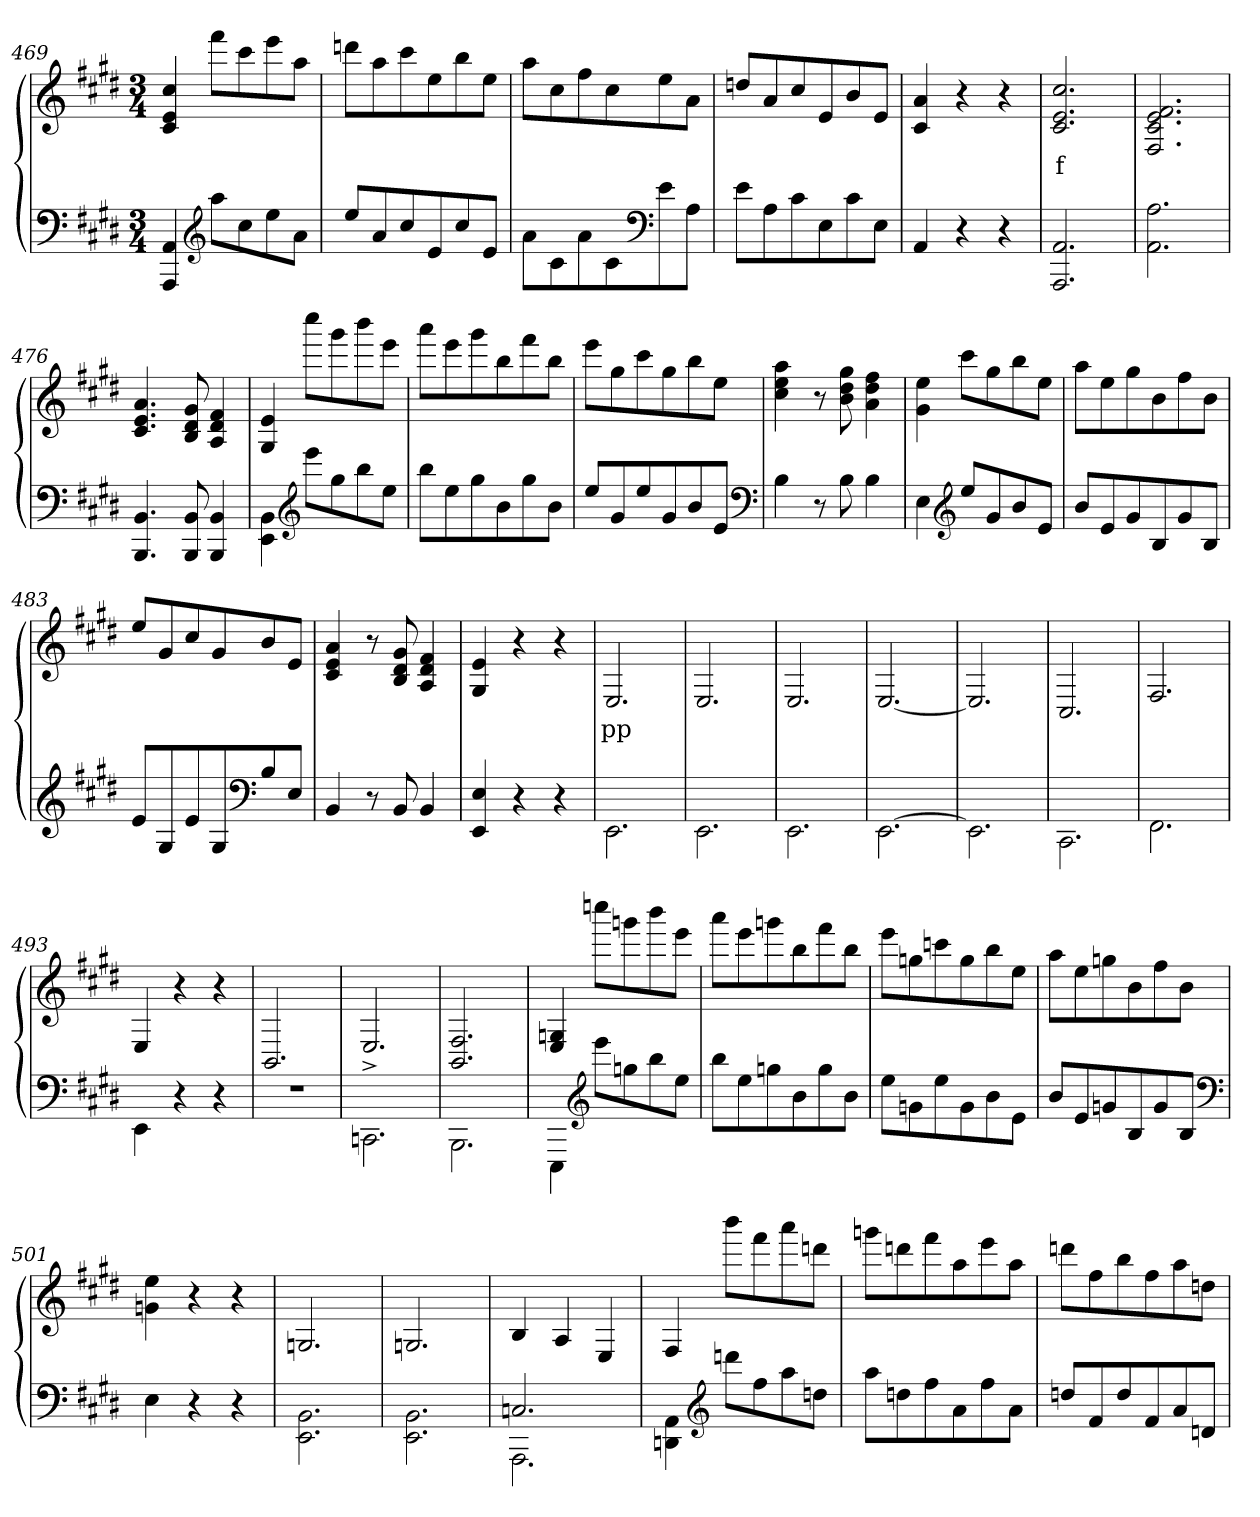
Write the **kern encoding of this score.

**kern	**kern	**text
*part2	*part1	*part1
*staff2	*staff1	*staff1
*clefF4	*clefG2	*
*k[f#c#g#d#]	*k[f#c#g#d#]	*
*M3/4	*M3/4	*
=469	=469	=469
4AA 4AAA	4cc# 4e 4c#	.
*clefG2	*	*
8aaL	8fff#L	.
8cc#	8ccc#	.
8ee	8eee	.
8aJ	8aaJ	.
=470	=470	=470
8eeL	8dddnL	.
8a	8aa\	.
8cc#	8ccc#	.
8e	8ee	.
8cc#	8bb	.
8eJ	8eeJ	.
=471	=471	=471
8aL	8aaL	.
8c#\	8cc#	.
8a	8ff#	.
8c#	8cc#	.
*clefF4	*	*
8e	8ee	.
8AJ	8aJ	.
=472	=472	=472
8eL	8ddnL	.
8A	8a	.
8c#	8cc#	.
8E	8e	.
8c#	8b	.
8EJ	8eJ	.
=473	=473	=473
4AA	4a 4c#	.
4r	4r	.
4r	4r	.
=474	=474	=474
2.AA 2.AAA	2.cc# 2.e 2.c#	f
=475	=475	=475
2.A 2.AA	2.f# 2.e 2.c# 2.F#	.
=476	=476	=476
4.BB 4.BBB	4.a 4.e 4.c#	.
8BB 8BBB	8g# 8d# 8B	.
4BB 4BBB	4f# 4d# 4A	.
=477	=477	=477
4BB\ 4EE\	4e 4G#	.
*clefG2	*	*
8eeeL	8cccc#L	.
8gg#	8ggg#	.
8bb	8bbb	.
8eeJ	8eeeJ	.
=478	=478	=478
8bbL	8aaaL	.
8ee	8eee	.
8gg#	8ggg#	.
8b	8bb	.
8gg#	8fff#	.
8bJ	8bbJ	.
=479	=479	=479
8eeL	8eeeL	.
8g#	8gg#	.
8ee	8ccc#	.
8g#	8gg#	.
8b	8bb	.
8eJ	8eeJ	.
*clefF4	*	*
=480	=480	=480
4B	4aa 4ee 4cc#	.
8r	8r	.
8B	8gg# 8dd# 8b	.
4B	4ff# 4dd# 4a	.
=481	=481	=481
4E	4ee 4g#	.
*clefG2	*	*
8eeL	8ccc#L	.
8g#	8gg#	.
8b	8bb	.
8eJ	8eeJ	.
=482	=482	=482
8bL	8aaL	.
8e	8ee	.
8g#	8gg#	.
8B	8b	.
8g#	8ff#	.
8BJ	8bJ	.
=483	=483	=483
8eL	8eeL	.
8G#	8g#	.
8e	8cc#	.
8G#	8g#	.
*clefF4	*	*
8B	8b	.
8EJ	8eJ	.
=484	=484	=484
4BB	4a 4e 4c#	.
8r	8r	.
8BB	8g# 8d# 8B	.
4BB	4f# 4d# 4A	.
=485	=485	=485
4E 4EE	4e 4G#	.
4r	4r	.
4r	4r	.
=486	=486	=486
2.EE\	2.E/	pp
=487	=487	=487
2.EE\	2.E/	.
=488	=488	=488
2.EE\	2.E/	.
=489	=489	=489
[2.EE\	[2.E/	.
=490	=490	=490
2.EE\]	2.E/]	.
=491	=491	=491
2.CC#\	2.C#	.
=492	=492	=492
2.FF#\	2.F#/	.
=493	=493	=493
4EE\	4E/	.
4r	4r	.
4r	4r	.
=494	=494	=494
2.r	2.BB	.
=495	=495	=495
2.CCn^>\	2.E/	.
=496	=496	=496
2.BBB\	2.F#/ 2.BB/	.
=497	=497	=497
4EEE\	4Gn/ 4E/	.
*clefG2	*	*
8eeeL	8ccccnL	.
8ggn	8gggn	.
8bb	8bbb	.
8eeJ	8eeeJ	.
=498	=498	=498
8bbL	8aaaL	.
8ee	8eee	.
8ggn	8gggn	.
8b	8bb	.
8gg	8fff#	.
8bJ	8bbJ	.
=499	=499	=499
8eeL	8eeeL	.
8gn\	8ggn	.
8ee	8cccn	.
8g	8gg	.
8b	8bb	.
8eJ	8eeJ	.
=500	=500	=500
8bL	8aaL	.
8e	8ee	.
8gn	8ggn	.
8B	8b	.
8g	8ff#	.
8BJ	8bJ	.
*clefF4	*	*
=501	=501	=501
4E	4ee 4gn	.
4r	4r	.
4r	4r	.
=502	=502	=502
2.BB\ 2.EE\	2.Gn/	.
=503	=503	=503
2.BB\ 2.EE\	2.Gn/	.
=504	=504	=504
*^	*	*
2.Cn	2.AAA	4B/	.
.	.	4A/	.
.	.	4E/	.
*v	*v	*	*
=505	=505	=505
4AA\ 4DDn\	4F#/	.
*clefG2	*	*
8dddnL	8bbbL	.
8ff#	8fff#	.
8aa	8aaa	.
8ddnJ	8dddnJ	.
=506	=506	=506
8aaL	8gggnL	.
8ddn	8dddn	.
8ff#	8fff#	.
8a	8aa	.
8ff#	8eee	.
8aJ	8aaJ	.
=507	=507	=507
8ddnL	8dddnL	.
8f#	8ff#	.
8dd	8bb	.
8f#	8ff#	.
8a	8aa	.
8dnJ	8ddnJ	.
=	=	=
*-	*-	*-
